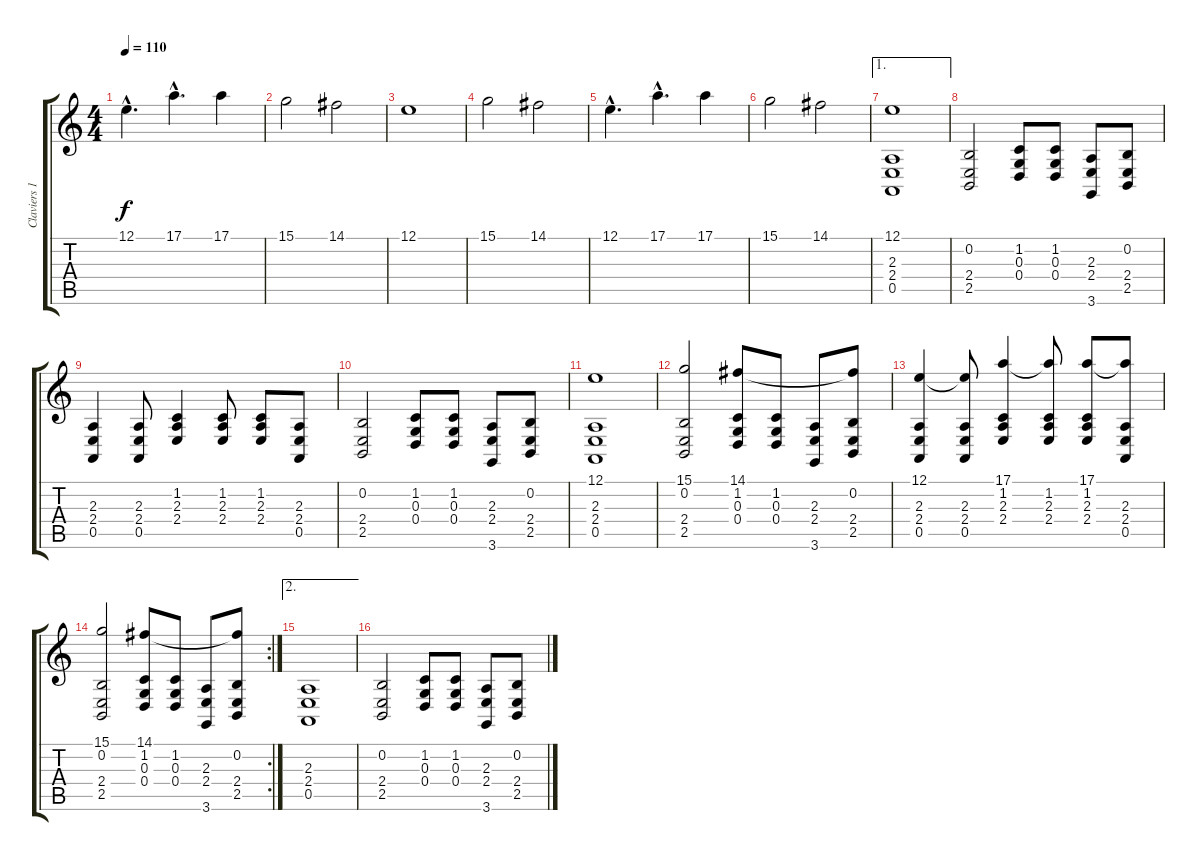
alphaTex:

\track ("Claviers 1" "Claviers 1") {instrument pad2warm}
\staff {score tabs}
\tuning (E4 B3 G3 D3 A2 E2) {hide}
\ts (4 4)
\tempo 110
\clef g2
\ks c
12.1{hac}.4{d dy f} 17.1{hac}.4{d} 17.1.4 |
15.1.2 14.1.2 |
12.1.1 |
15.1.2 14.1.2 |
12.1{hac}.4{d} 17.1{hac}.4{d} 17.1.4 |
15.1.2 14.1.2 |
\ae 1
(12.1 2.3 2.4 0.5).1 |
(0.2 2.4 2.5).2 (1.2 0.3 0.4).8 (1.2 0.3 0.4).8 (2.3 2.4 3.6).8 (0.2 2.4 2.5).8 |
(2.3 2.4 0.5).4 (2.3 2.4 0.5).8 (1.2 2.3 2.4).4 (1.2 2.3 2.4).8 (1.2 2.3 2.4).8 (2.3 2.4 0.5).8 |
(0.2 2.4 2.5).2 (1.2 0.3 0.4).8 (1.2 0.3 0.4).8 (2.3 2.4 3.6).8 (0.2 2.4 2.5).8 |
(12.1 2.3 2.4 0.5).1 |
(15.1 0.2 2.4 2.5).2 (14.1 1.2 0.3 0.4).8 (1.2 0.3 0.4).8 (2.3 2.4 3.6).8 (14.1{t} 0.2 2.4 2.5).8 |
(12.1 2.3 2.4 0.5).4 (12.1{t} 2.3 2.4 0.5).8 (17.1 1.2 2.3 2.4).4 (17.1{t} 1.2 2.3 2.4).8 (17.1 1.2 2.3 2.4).8 (17.1{t} 2.3 2.4 0.5).8 |
\rc 2
(15.1 0.2 2.4 2.5).2 (14.1 1.2 0.3 0.4).8 (1.2 0.3 0.4).8 (2.3 2.4 3.6).8 (14.1{t} 0.2 2.4 2.5).8 |
\ae 2
(2.3 2.4 0.5).1 |
(0.2 2.4 2.5).2 (1.2 0.3 0.4).8 (1.2 0.3 0.4).8 (2.3 2.4 3.6).8 (0.2 2.4 2.5).8
